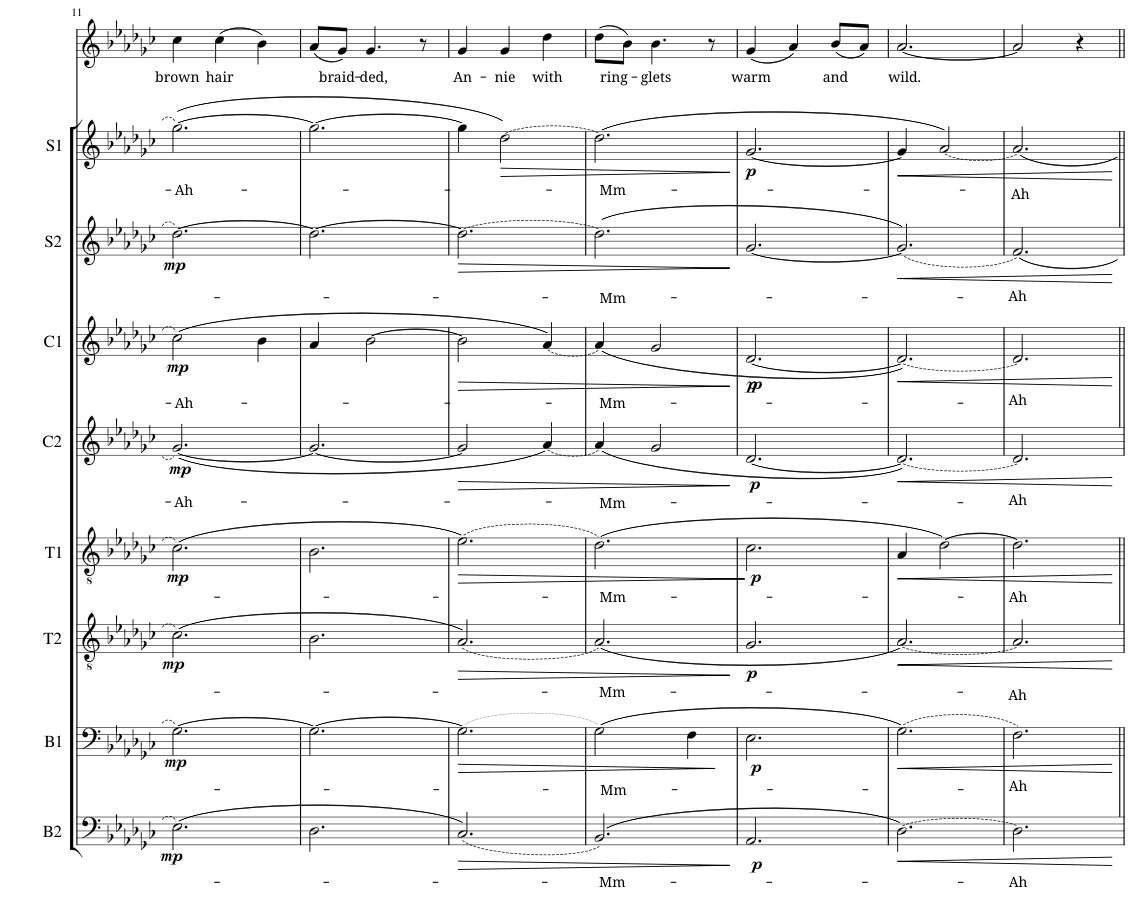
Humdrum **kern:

**kern	**text	**dynam	**kern	**text	**dynam	**kern	**text	**dynam	**kern	**text	**dynam	**kern	**text	**dynam	**kern	**text	**dynam	**kern	**text	**dynam	**kern	**text	**dynam	**kern	**text
*part9	*part9	*part9	*part8	*part8	*part8	*part7	*part7	*part7	*part6	*part6	*part6	*part5	*part5	*part5	*part4	*part4	*part4	*part3	*part3	*part3	*part2	*part2	*part2	*part1	*part1
*staff9	*staff9	*staff9	*staff8	*staff8	*staff8	*staff7	*staff7	*staff7	*staff6	*staff6	*staff6	*staff5	*staff5	*staff5	*staff4	*staff4	*staff4	*staff3	*staff3	*staff3	*staff2	*staff2	*staff2	*staff1	*staff1
*I"B2	*	*	*I"B1	*	*	*I"T2	*	*	*I"T1	*	*	*I"C2	*	*	*I"C1	*	*	*I"S2	*	*	*I"S1	*	*	*I"Solo	*
*I'B2	*	*	*I'B1	*	*	*I'T2	*	*	*I'T1	*	*	*I'C2	*	*	*I'C1	*	*	*I'S2	*	*	*I'S1	*	*	*	*
!!LO:PB:g=z
*clefF4	*	*	*clefF4	*	*	*clefGv2	*	*	*clefGv2	*	*	*clefG2	*	*	*clefG2	*	*	*clefG2	*	*	*clefG2	*	*	*clefG2	*
*	*	*	*	*	*	*	*	*	*	*	*	*	*	*	*	*	*	*Trd1c2	*	*	*Trd1c2	*	*	*Trd1c2	*
*k[b-e-a-d-g-c-]	*	*	*k[b-e-a-d-g-c-]	*	*	*k[b-e-a-d-g-c-]	*	*	*k[b-e-a-d-g-c-]	*	*	*k[b-e-a-d-g-c-]	*	*	*k[b-e-a-d-g-c-]	*	*	*k[b-e-a-d-g-c-]	*	*	*k[b-e-a-d-g-c-]	*	*	*k[b-e-a-d-g-c-]	*
*M3/4	*	*	*M3/4	*	*	*M3/4	*	*	*M3/4	*	*	*M3/4	*	*	*M3/4	*	*	*M3/4	*	*	*M3/4	*	*	*M3/4	*
=11	=11	=11	=11	=11	=11	=11	=11	=11	=11	=11	=11	=11	=11	=11	=11	=11	=11	=11	=11	=11	=11	=11	=11	=11	=11
!	!	!LO:DY:b	!	!	!LO:DY:b	!	!	!LO:DY:b	!	!	!LO:DY:b	!	!LO:LY:b	!LO:DY:b	!	!LO:LY:b	!LO:DY:b	!	!	!LO:DY:b	!	!LO:LY:b	!	!	!LO:LY:b
(2.E-\	.	mp	[2.G-\	.	mp	(2.c-\	.	mp	(2.c-\	.	mp	([2.g-/	Ah-	mp	(2cc-\	-Ah-	mp	[2.dd-\	.	mp	([2.gg-\	-Ah-	.	4cc-\	brown
!	!	!	!	!	!	!	!	!	!	!	!	!	!	!	!	!	!	!	!	!	!	!	!	!	!LO:LY:b
.	.	.	.	.	.	.	.	.	.	.	.	.	.	.	.	.	.	.	.	.	.	.	.	(4cc-\	hair
.	.	.	.	.	.	.	.	.	.	.	.	.	.	.	4b-\	.	.	.	.	.	.	.	.	4b-\)	.
=12	=12	=12	=12	=12	=12	=12	=12	=12	=12	=12	=12	=12	=12	=12	=12	=12	=12	=12	=12	=12	=12	=12	=12	=12	=12
!	!	!	!	!	!	!	!	!	!	!	!	!	!	!	!	!	!	!	!	!	!	!	!	!	!LO:LY:b
2.D-\	.	.	2.G-\_	.	.	2.B-\	.	.	2.B-\	.	.	2.g-/_	.	.	4a-/	.	.	2.dd-\_	.	.	2.gg-\_	.	.	(8a-/L	braid-
.	.	.	.	.	.	.	.	.	.	.	.	.	.	.	.	.	.	.	.	.	.	.	.	8g-/J)	.
!	!	!	!	!	!	!	!	!	!	!	!	!	!	!	!	!	!	!	!	!	!	!	!	!	!LO:LY:b
.	.	.	.	.	.	.	.	.	.	.	.	.	.	.	[2b-\	.	.	.	.	.	.	.	.	4.g-/	-ded,
.	.	.	.	.	.	.	.	.	.	.	.	.	.	.	.	.	.	.	.	.	.	.	.	8r	.
=13	=13	=13	=13	=13	=13	=13	=13	=13	=13	=13	=13	=13	=13	=13	=13	=13	=13	=13	=13	=13	=13	=13	=13	=13	=13
!	!	!LO:HP:b	!	!	!LO:HP:b	!	!	!LO:HP:b	!	!	!LO:HP:b	!	!	!LO:HP:b	!	!	!LO:HP:b	!	!	!LO:HP:b	!	!	!	!	!LO:LY:b
(2.C-/)	.	>	(2.G-\]	.	>	(2.A-/)	.	>	(2.e-\)	.	>	2g-/]	.	>	2b-\]	.	>	2.dd-\_	.	>	4gg-\]	.	.	4g-/	An-
!	!	!	!	!	!	!	!	!	!	!	!	!	!	!	!	!	!	!	!	!	!LO:T:dash	!	!LO:HP:b	!	!LO:LY:b
.	.	.	.	.	.	.	.	.	.	.	.	.	.	.	.	.	.	.	.	.	[2dd-\)	.	>	4g-/	-nie
!	!	!	!	!	!	!	!	!	!	!	!	!LO:T:dash	!	!	!LO:T:dash	!	!	!	!	!	!	!	!	!	!LO:LY:b
.	.	.	.	.	.	.	.	.	.	.	.	[4a-/)	.	.	[4a-/)	.	.	.	.	.	.	.	.	4dd-\	with
=14	=14	=14	=14	=14	=14	=14	=14	=14	=14	=14	=14	=14	=14	=14	=14	=14	=14	=14	=14	=14	=14	=14	=14	=14	=14
!	!LO:LY:b	!	!	!LO:LY:b	!	!	!LO:LY:b	!	!	!LO:LY:b	!	!	!LO:LY:b	!	!	!LO:LY:b	!	!	!LO:LY:b	!	!	!LO:LY:b	!	!	!LO:LY:b
(2.BB-/)	-Mm-	.	(2G-\)	-Mm-	.	(2.A-/)	-Mm-	.	(2.d-\)	-Mm-	.	(4a-/]	-Mm-	.	(4a-/]	-Mm-	.	(2.dd-\]	Mm-	.	(2.dd-\]	-Mm-	.	(8dd-\L	ring-
.	.	.	.	.	.	.	.	.	.	.	.	.	.	.	.	.	.	.	.	.	.	.	.	8b-\J)	.
!	!	!	!	!	!	!	!	!	!	!	!	!	!	!	!	!	!	!	!	!	!	!	!	!	!LO:LY:b
.	.	.	.	.	.	.	.	.	.	.	.	2g-/	.	.	2g-/	.	.	.	.	.	.	.	.	4.b-\	-glets
.	.	.	4F\	.	]	.	.	.	.	.	.	.	.	.	.	.	.	.	.	.	.	.	.	.	.
.	.	.	.	.	.	.	.	.	.	.	.	.	.	.	.	.	.	.	.	.	.	.	.	8r	.
.	.	]	.	.	.	.	.	]	.	.	]	.	.	]	.	.	]	.	.	]	.	.	]	.	.
=15	=15	=15	=15	=15	=15	=15	=15	=15	=15	=15	=15	=15	=15	=15	=15	=15	=15	=15	=15	=15	=15	=15	=15	=15	=15
!	!	!LO:DY:b	!	!	!LO:DY:b	!	!	!LO:DY:b	!	!	!LO:DY:b	!	!	!LO:DY:b	!	!	!LO:DY:b	!	!	!	!	!	!	!	!LO:LY:b
!	!	!	!	!	!	!	!	!	!	!	!	!	!	!	!	!	!LO:DY:n=1:b	!	!	!	!	!	!LO:DY:b	!	!
2.AA-/	.	p	2.E-\	.	p	2.G-/	.	p	2.c-\	.	p	[2.d-/	.	p	[2.d-/	.	p p	[2.g-/	.	.	[2.g-/	.	p	(4g-/	warm
.	.	.	.	.	.	.	.	.	.	.	.	.	.	.	.	.	.	.	.	.	.	.	.	4a-/)	.
!	!	!	!	!	!	!	!	!	!	!	!	!	!	!	!	!	!	!	!	!	!	!	!	!	!LO:LY:b
.	.	.	.	.	.	.	.	.	.	.	.	.	.	.	.	.	.	.	.	.	.	.	.	(8b-/L	and
.	.	.	.	.	.	.	.	.	.	.	.	.	.	.	.	.	.	.	.	.	.	.	.	8a-/J)	.
=16	=16	=16	=16	=16	=16	=16	=16	=16	=16	=16	=16	=16	=16	=16	=16	=16	=16	=16	=16	=16	=16	=16	=16	=16	=16
!LO:T:dash	!	!LO:HP:b	!	!	!LO:HP:b	!LO:T:dash	!	!LO:HP:b	!	!	!LO:HP:b	!	!	!LO:HP:b	!	!	!LO:HP:b	!	!	!LO:HP:b	!	!	!LO:HP:b	!	!LO:LY:b
[2.D-\)	.	<	(2.G-\)	.	<	[2.A-/)	.	<	4A-/	.	<	2.d-/_)	.	<	2.d-/_)	.	<	(2.g-/])	.	<	4g-/]	.	<	[2.a-/	wild.
!	!	!	!	!	!	!	!	!	!	!	!	!	!	!	!	!	!	!	!	!	!LO:T:dash	!	!	!	!
.	.	.	.	.	.	.	.	.	[2d-\)	.	.	.	.	.	.	.	.	.	.	.	[2a-/)	.	.	.	.
=17	=17	=17	=17	=17	=17	=17	=17	=17	=17	=17	=17	=17	=17	=17	=17	=17	=17	=17	=17	=17	=17	=17	=17	=17	=17
!	!LO:LY:b	!	!	!LO:LY:b	!	!	!LO:LY:b	!	!	!LO:LY:b	!	!	!LO:LY:b	!	!	!LO:LY:b	!	!	!LO:LY:b	!	!	!LO:LY:b	!	!	!
2.D-\]	-Ah	.	2.F\)	-Ah	.	2.A-/]	-Ah	.	2.d-\]	-Ah	.	2.d-/]	-Ah	.	2.d-/]	Ah	.	2.f/)	-Ah	.	2.a-/]	Ah	.	2a-/]	.
.	.	.	.	.	.	.	.	.	.	.	.	.	.	.	.	.	.	.	.	.	.	.	.	4r	.
.	.	[	.	.	[	.	.	[	.	.	[	.	.	[	.	.	[	.	.	[	.	.	[	.	.
=||	=||	=||	=||	=||	=||	=||	=||	=||	=||	=||	=||	=||	=||	=||	=||	=||	=||	=||	=||	=||	=||	=||	=||	=||	=||
*-	*-	*-	*-	*-	*-	*-	*-	*-	*-	*-	*-	*-	*-	*-	*-	*-	*-	*-	*-	*-	*-	*-	*-	*-	*-
